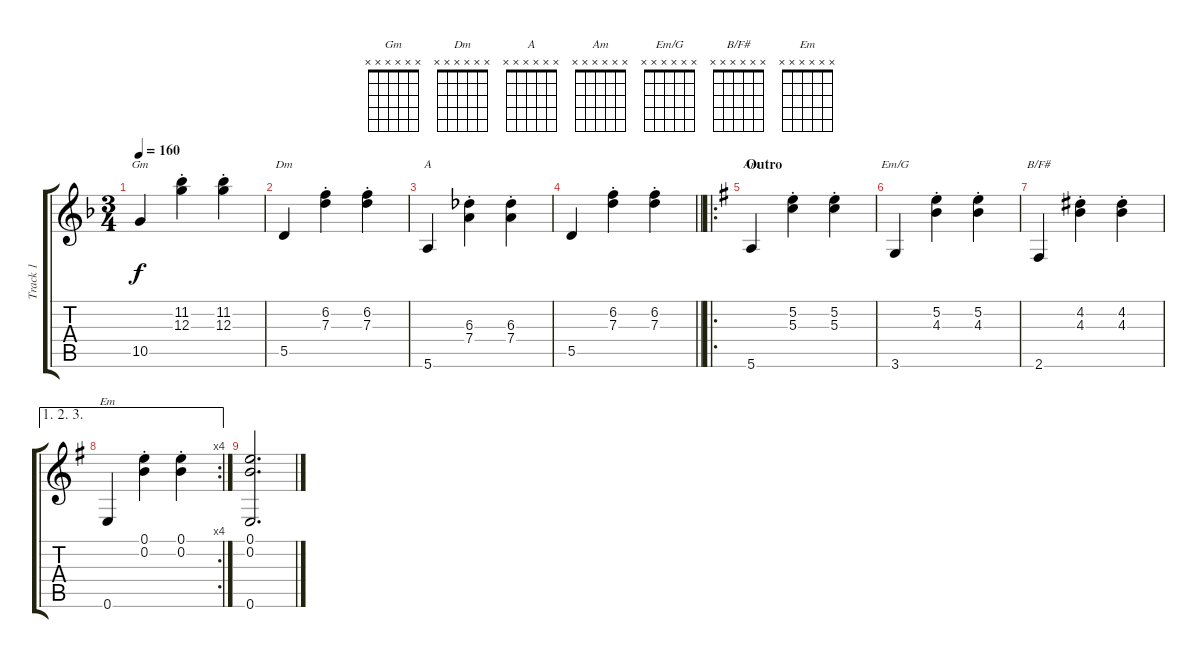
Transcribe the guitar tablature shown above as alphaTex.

\track ("Track 1" "Track 1") {instrument acousticguitarnylon}
\staff {score tabs}
\tuning (E4 B3 G3 D3 A2 E2) {hide}
\chord ("Gm" x x x x x x)
\chord ("Dm" x x x x x x)
\chord ("A" x x x x x x)
\chord ("Am" x x x x x x)
\chord ("Em/G" x x x x x x)
\chord ("B/F#" x x x x x x)
\chord ("Em" x x x x x x)
\ts (3 4)
\tempo 160
\clef g2
\ks dminor
10.5.4{ch "Gm" dy f} (11.2{st} 12.3{st}).4 (11.2{st} 12.3{st}).4 |
5.5.4{ch "Dm"} (6.2{st} 7.3{st}).4 (6.2{st} 7.3{st}).4 |
5.6.4{ch "A"} (6.3{st} 7.4{st}).4 (6.3{st} 7.4{st}).4 |
\barLineRight lightlight
5.5.4 (6.2{st} 7.3{st}).4 (6.2{st} 7.3{st}).4 |
\ro
\section ("" "Outro")
\ks eminor
5.6.4{ch "Am"} (5.2{st} 5.3{st}).4 (5.2{st} 5.3{st}).4 |
3.6.4{ch "Em/G"} (5.2{st} 4.3{st}).4 (5.2{st} 4.3{st}).4 |
2.6.4{ch "B/F#"} (4.2{st} 4.3{st}).4 (4.2{st} 4.3{st}).4 |
\ae (1 2 3)
\rc 4
0.6.4{ch "Em"} (0.1{st} 0.2{st}).4 (0.1{st} 0.2{st}).4 |
(0.1 0.2 0.6).2{d}
